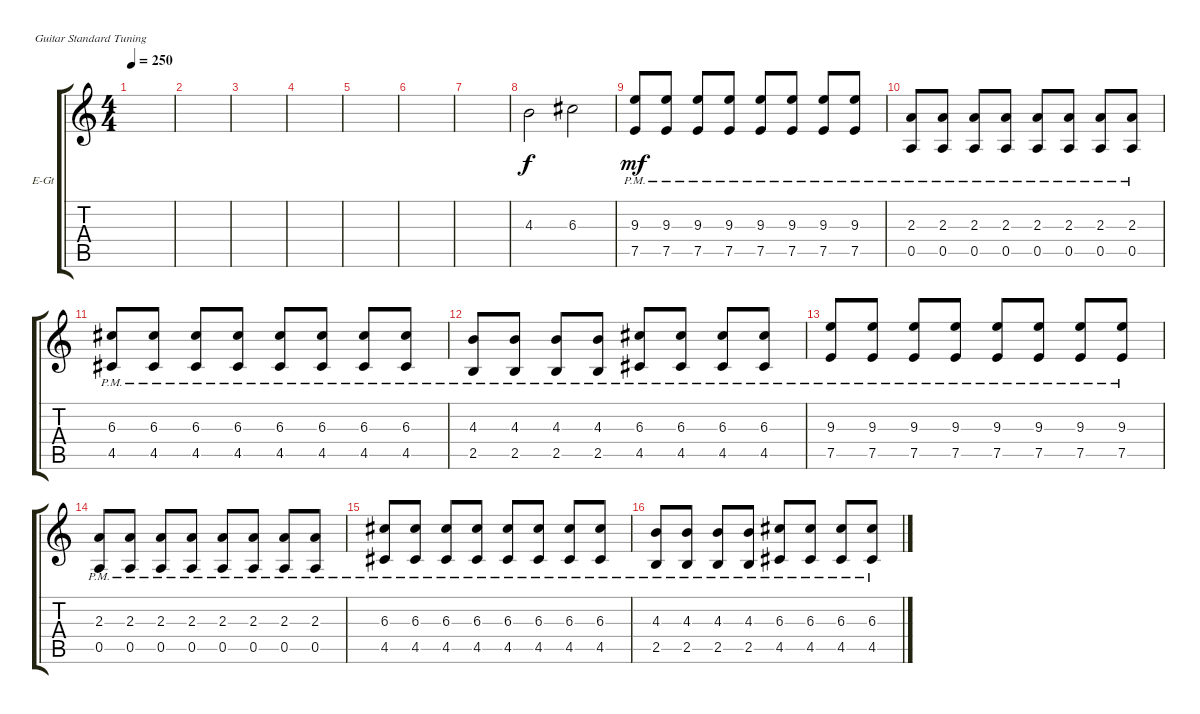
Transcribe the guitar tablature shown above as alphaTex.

\defaultSystemsLayout 4
\bracketExtendMode groupsimilarinstruments
\firstSystemTrackNameOrientation horizontal
\otherSystemsTrackNameOrientation horizontal
\track ("Ололо Сололо" "E-Gt") {instrument distortionguitar}
\staff {score tabs}
\tuning (E4 B3 G3 D3 A2 E2)
\ts (4 4)
\tempo 250
\clef g2
\ks c
|
|
|
|
|
|
|
4.3.2{dy f} 6.3.2 |
(7.5{pm} 9.3{pm}).8{dy mf} (7.5{pm} 9.3{pm}).8 (7.5{pm} 9.3{pm}).8 (7.5{pm} 9.3{pm}).8 (7.5{pm} 9.3{pm}).8 (7.5{pm} 9.3{pm}).8 (7.5{pm} 9.3{pm}).8 (7.5{pm} 9.3{pm}).8 |
(0.5{pm} 2.3{pm}).8 (0.5{pm} 2.3{pm}).8 (0.5{pm} 2.3{pm}).8 (0.5{pm} 2.3{pm}).8 (0.5{pm} 2.3{pm}).8 (0.5{pm} 2.3{pm}).8 (0.5{pm} 2.3{pm}).8 (0.5{pm} 2.3{pm}).8 |
(4.5{pm} 6.3{pm}).8 (4.5{pm} 6.3{pm}).8 (4.5{pm} 6.3{pm}).8 (4.5{pm} 6.3{pm}).8 (4.5{pm} 6.3{pm}).8 (4.5{pm} 6.3{pm}).8 (4.5{pm} 6.3{pm}).8 (4.5{pm} 6.3{pm}).8 |
(2.5{pm} 4.3{pm}).8 (2.5{pm} 4.3{pm}).8 (2.5{pm} 4.3{pm}).8 (2.5{pm} 4.3{pm}).8 (4.5{pm} 6.3{pm}).8 (4.5{pm} 6.3{pm}).8 (4.5{pm} 6.3{pm}).8 (4.5{pm} 6.3{pm}).8 |
(7.5{pm} 9.3{pm}).8 (7.5{pm} 9.3{pm}).8 (7.5{pm} 9.3{pm}).8 (7.5{pm} 9.3{pm}).8 (7.5{pm} 9.3{pm}).8 (7.5{pm} 9.3{pm}).8 (7.5{pm} 9.3{pm}).8 (7.5{pm} 9.3{pm}).8 |
(0.5{pm} 2.3{pm}).8 (0.5{pm} 2.3{pm}).8 (0.5{pm} 2.3{pm}).8 (0.5{pm} 2.3{pm}).8 (0.5{pm} 2.3{pm}).8 (0.5{pm} 2.3{pm}).8 (0.5{pm} 2.3{pm}).8 (0.5{pm} 2.3{pm}).8 |
(4.5{pm} 6.3{pm}).8 (4.5{pm} 6.3{pm}).8 (4.5{pm} 6.3{pm}).8 (4.5{pm} 6.3{pm}).8 (4.5{pm} 6.3{pm}).8 (4.5{pm} 6.3{pm}).8 (4.5{pm} 6.3{pm}).8 (4.5{pm} 6.3{pm}).8 |
(2.5{pm} 4.3{pm}).8 (2.5{pm} 4.3{pm}).8 (2.5{pm} 4.3{pm}).8 (2.5{pm} 4.3{pm}).8 (4.5{pm} 6.3{pm}).8 (4.5{pm} 6.3{pm}).8 (4.5{pm} 6.3{pm}).8 (4.5{pm} 6.3{pm}).8
